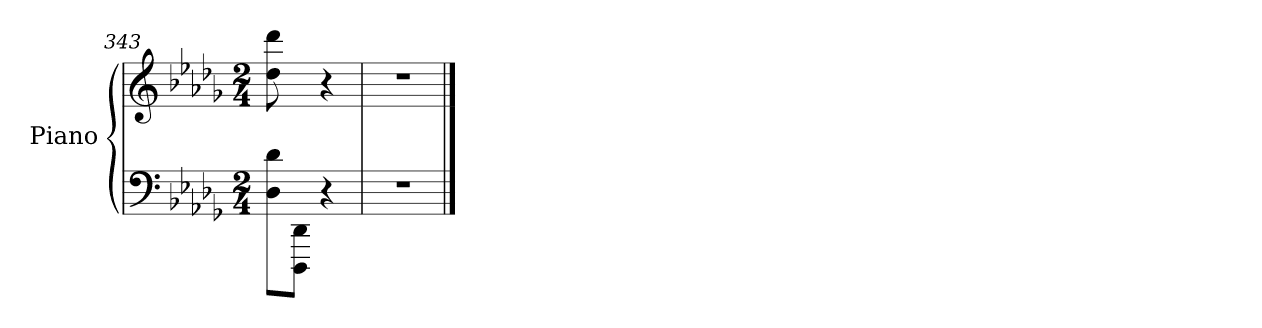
**kern	**kern
*part1	*part1
*staff2	*staff1
*I"Piano	*
*I'Pno	*
*clefF4	*clefG2
*k[b-e-a-d-g-]	*k[b-e-a-d-g-]
*M2/4	*M2/4
=343	=343
*^	*
8ryy	8D-\ 8d-\L	8dd-\ 8ddd-\L
8D-/J	8DDD-\ 8DD-\J	8ryy
4ryy	4r	4r
*v	*v	*
=344	=344
2r	2r
==	==
*-	*-
